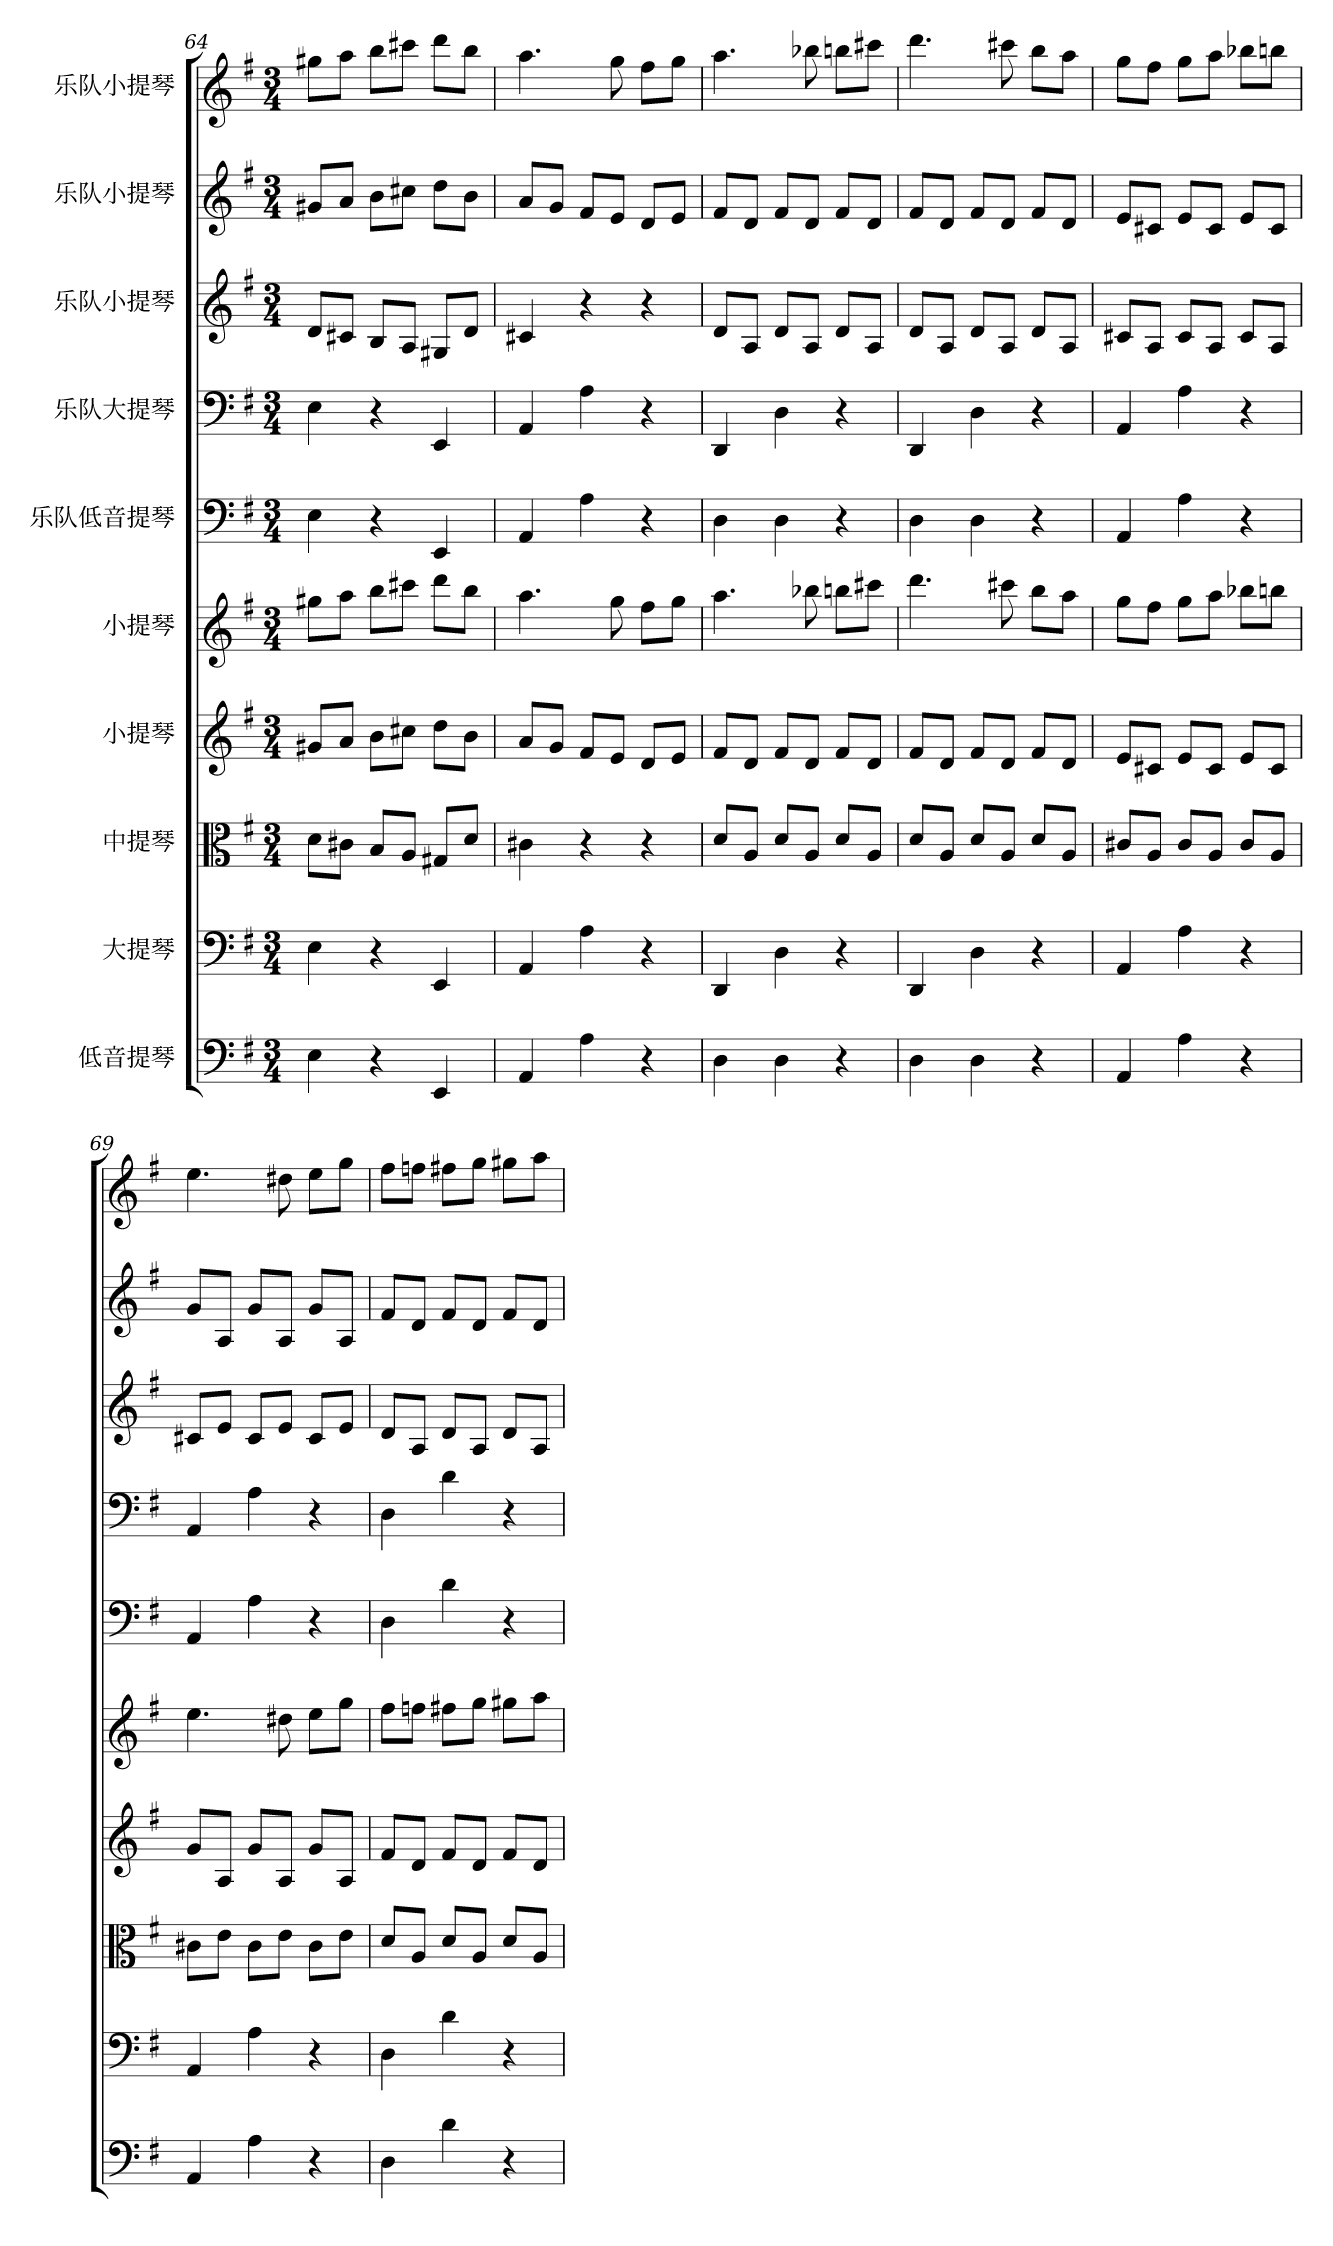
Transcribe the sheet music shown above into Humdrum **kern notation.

**kern	**kern	**kern	**kern	**kern	**kern	**kern	**kern	**kern	**kern
*part10	*part9	*part8	*part7	*part6	*part5	*part4	*part3	*part2	*part1
*staff10	*staff9	*staff8	*staff7	*staff6	*staff5	*staff4	*staff3	*staff2	*staff1
*I"低音提琴	*I"大提琴	*I"中提琴	*I"小提琴	*I"小提琴	*I"乐队低音提琴	*I"乐队大提琴	*I"乐队小提琴	*I"乐队小提琴	*I"乐队小提琴
*clefF4	*clefF4	*clefC3	*clefG2	*clefG2	*clefF4	*clefF4	*clefG2	*clefG2	*clefG2
*ITrd7c12	*	*	*	*	*ITrd7c12	*	*	*	*
*k[f#]	*k[f#]	*k[f#]	*k[f#]	*k[f#]	*k[f#]	*k[f#]	*k[f#]	*k[f#]	*k[f#]
*M3/4	*M3/4	*M3/4	*M3/4	*M3/4	*M3/4	*M3/4	*M3/4	*M3/4	*M3/4
=64	=64	=64	=64	=64	=64	=64	=64	=64	=64
4EE\	4E\	8d\L	8g#X/L	8gg#X\L	4EE\	4E\	8d/L	8g#X/L	8gg#X\L
.	.	8c#X\J	8a/J	8aa\J	.	.	8c#X/J	8a/J	8aa\J
4r	4r	8B/L	8b\L	8bb\L	4r	4r	8B/L	8b\L	8bb\L
.	.	8A/J	8cc#X\J	8ccc#X\J	.	.	8A/J	8cc#X\J	8ccc#X\J
4EEE/	4EE/	8G#X/L	8dd\L	8ddd\L	4EEE/	4EE/	8G#X/L	8dd\L	8ddd\L
.	.	8d/J	8b\J	8bb\J	.	.	8d/J	8b\J	8bb\J
=65	=65	=65	=65	=65	=65	=65	=65	=65	=65
*	*	*	*	*	*	*	*	*	*MM118
4AAA/	4AA/	4c#X\	8a/L	4.aa\	4AAA/	4AA/	4c#X/	8a/L	4.aa\
.	.	.	8g/J	.	.	.	.	8g/J	.
4AA\	4A\	4r	8f#/L	.	4AA\	4A\	4r	8f#/L	.
.	.	.	8e/J	8gg\	.	.	.	8e/J	8gg\
4r	4r	4r	8d/L	8ff#\L	4r	4r	4r	8d/L	8ff#\L
.	.	.	8e/J	8gg\J	.	.	.	8e/J	8gg\J
=66	=66	=66	=66	=66	=66	=66	=66	=66	=66
*	*	*	*	*	*	*	*	*	*MM120
4DD\	4DD/	8d/L	8f#/L	4.aa\	4DD\	4DD/	8d/L	8f#/L	4.aa\
.	.	8A/J	8d/J	.	.	.	8A/J	8d/J	.
4DD\	4D\	8d/L	8f#/L	.	4DD\	4D\	8d/L	8f#/L	.
.	.	8A/J	8d/J	8bb-X\	.	.	8A/J	8d/J	8bb-X\
4r	4r	8d/L	8f#/L	8bbn\L	4r	4r	8d/L	8f#/L	8bbn\L
.	.	8A/J	8d/J	8ccc#X\J	.	.	8A/J	8d/J	8ccc#X\J
=67	=67	=67	=67	=67	=67	=67	=67	=67	=67
4DD\	4DD/	8d/L	8f#/L	4.ddd\	4DD\	4DD/	8d/L	8f#/L	4.ddd\
.	.	8A/J	8d/J	.	.	.	8A/J	8d/J	.
4DD\	4D\	8d/L	8f#/L	.	4DD\	4D\	8d/L	8f#/L	.
.	.	8A/J	8d/J	8ccc#X\	.	.	8A/J	8d/J	8ccc#X\
4r	4r	8d/L	8f#/L	8bb\L	4r	4r	8d/L	8f#/L	8bb\L
.	.	8A/J	8d/J	8aa\J	.	.	8A/J	8d/J	8aa\J
!!LO:PB:g=z
=68	=68	=68	=68	=68	=68	=68	=68	=68	=68
4AAA/	4AA/	8c#X/L	8e/L	8gg\L	4AAA/	4AA/	8c#X/L	8e/L	8gg\L
.	.	8A/J	8c#X/J	8ff#\J	.	.	8A/J	8c#X/J	8ff#\J
4AA\	4A\	8c#/L	8e/L	8gg\L	4AA\	4A\	8c#/L	8e/L	8gg\L
.	.	8A/J	8c#/J	8aa\J	.	.	8A/J	8c#/J	8aa\J
4r	4r	8c#/L	8e/L	8bb-X\L	4r	4r	8c#/L	8e/L	8bb-X\L
.	.	8A/J	8c#/J	8bbn\J	.	.	8A/J	8c#/J	8bbn\J
=69	=69	=69	=69	=69	=69	=69	=69	=69	=69
4AAA/	4AA/	8c#X\L	8g/L	4.ee\	4AAA/	4AA/	8c#X/L	8g/L	4.ee\
.	.	8e\J	8A/J	.	.	.	8e/J	8A/J	.
4AA\	4A\	8c#\L	8g/L	.	4AA\	4A\	8c#/L	8g/L	.
.	.	8e\J	8A/J	8dd#X\	.	.	8e/J	8A/J	8dd#X\
4r	4r	8c#\L	8g/L	8ee\L	4r	4r	8c#/L	8g/L	8ee\L
.	.	8e\J	8A/J	8gg\J	.	.	8e/J	8A/J	8gg\J
=70	=70	=70	=70	=70	=70	=70	=70	=70	=70
4DD\	4D\	8d/L	8f#/L	8ff#\L	4DD\	4D\	8d/L	8f#/L	8ff#\L
.	.	8A/J	8d/J	8ffn\J	.	.	8A/J	8d/J	8ffn\J
4D\	4d\	8d/L	8f#/L	8ff#X\L	4D\	4d\	8d/L	8f#/L	8ff#X\L
.	.	8A/J	8d/J	8gg\J	.	.	8A/J	8d/J	8gg\J
4r	4r	8d/L	8f#/L	8gg#X\L	4r	4r	8d/L	8f#/L	8gg#X\L
.	.	8A/J	8d/J	8aa\J	.	.	8A/J	8d/J	8aa\J
=	=	=	=	=	=	=	=	=	=
*-	*-	*-	*-	*-	*-	*-	*-	*-	*-
